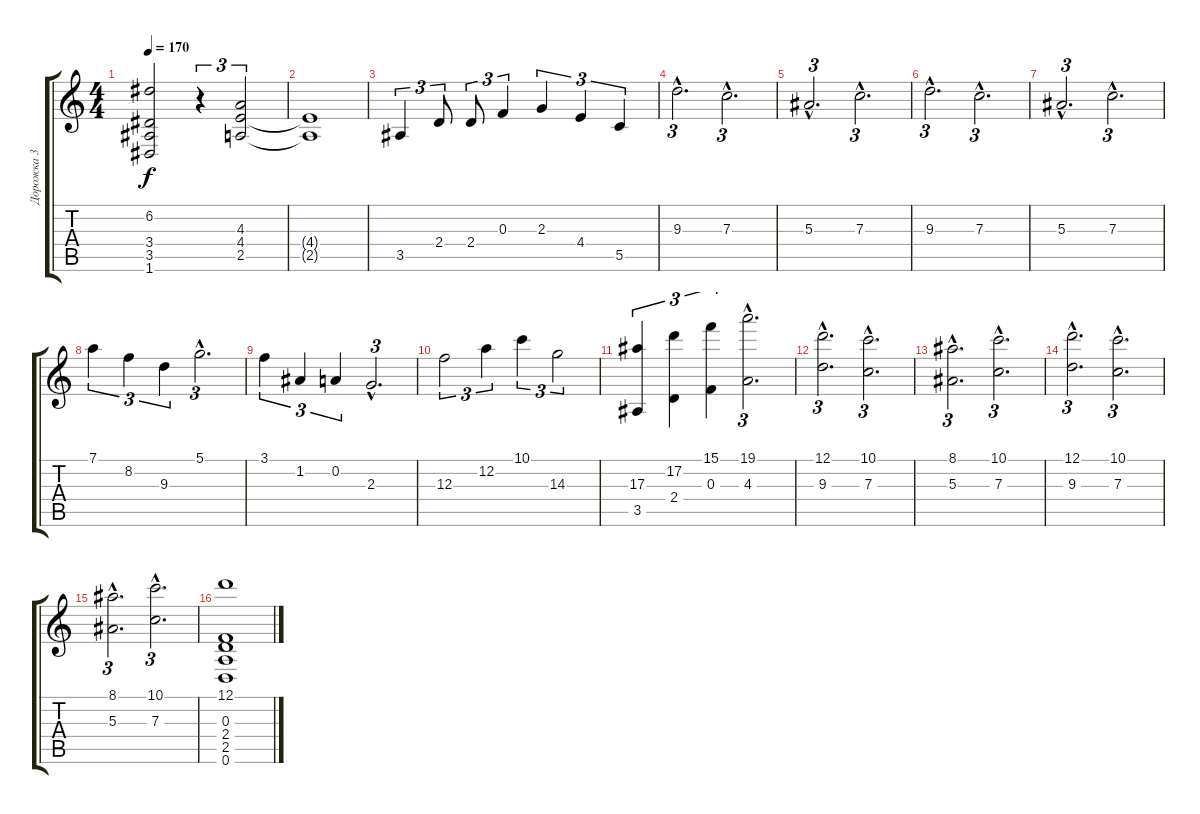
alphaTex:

\track ("Дорожка 3" "Дорожка 3") {instrument distortionguitar}
\staff {score tabs}
\tuning (D4 A3 F3 C3 G2 D2) {hide}
\ts (4 4)
\tempo 170
\clef g2
\ks c
(6.2 3.4 3.5 1.6).2{dy f} r.4{tu (3 2)} (4.3 4.4 2.5).2{tu (3 2)} |
(4.4{t} 2.5{t}).1 |
3.5.4{tu (3 2)} 2.4.8{tu (3 2)} 2.4.8{tu (3 2)} 0.3.4{tu (3 2)} 2.3.4{tu (3 2)} 4.4.4{tu (3 2)} 5.5.4{tu (3 2)} |
9.3{hac}.2{d tu (3 2)} 7.3{hac}.2{d tu (3 2)} |
5.3{hac}.2{d tu (3 2)} 7.3{hac}.2{d tu (3 2)} |
9.3{hac}.2{d tu (3 2)} 7.3{hac}.2{d tu (3 2)} |
5.3{hac}.2{d tu (3 2)} 7.3{hac}.2{d tu (3 2)} |
7.1.4{tu (3 2)} 8.2.4{tu (3 2)} 9.3.4{tu (3 2)} 5.1{hac}.2{d tu (3 2)} |
3.1.4{tu (3 2)} 1.2.4{tu (3 2)} 0.2.4{tu (3 2)} 2.3{hac}.2{d tu (3 2)} |
12.3.2{tu (3 2)} 12.2.4{tu (3 2)} 10.1.4{tu (3 2)} 14.3.2{tu (3 2)} |
(17.3 3.5).4{tu (3 2)} (17.2 2.4).4{tu (3 2)} (15.1 0.3).4{tu (3 2)} (19.1{hac} 4.3{hac}).2{d tu (3 2)} |
(12.1{hac} 9.3{hac}).2{d tu (3 2)} (10.1{hac} 7.3{hac}).2{d tu (3 2)} |
(8.1{hac} 5.3{hac}).2{d tu (3 2)} (10.1{hac} 7.3{hac}).2{d tu (3 2)} |
(12.1{hac} 9.3{hac}).2{d tu (3 2)} (10.1{hac} 7.3{hac}).2{d tu (3 2)} |
(8.1{hac} 5.3{hac}).2{d tu (3 2)} (10.1{hac} 7.3{hac}).2{d tu (3 2)} |
(12.1 0.3 2.4 2.5 0.6).1
